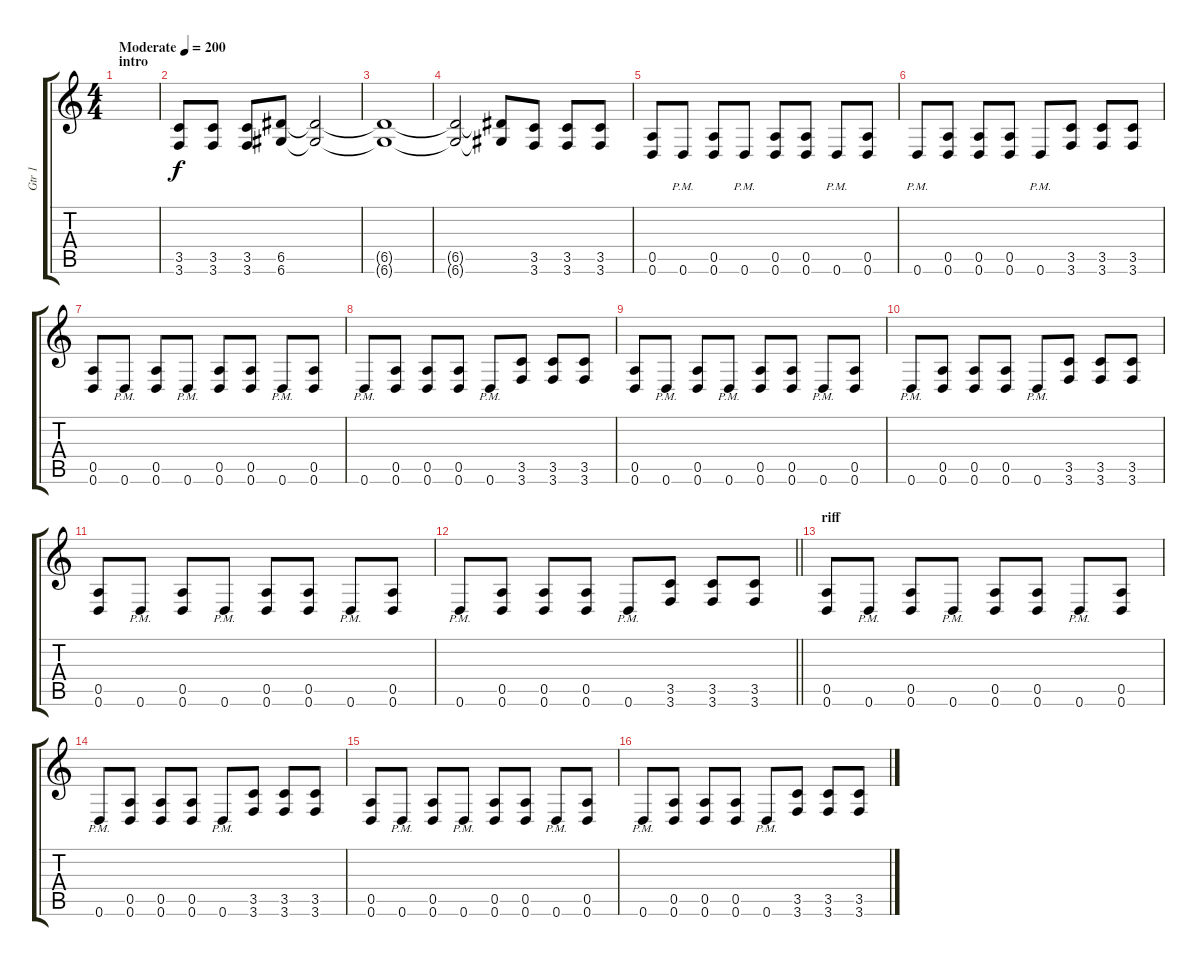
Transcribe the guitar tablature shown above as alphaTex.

\track ("Gtr 1" "Gtr 1") {instrument distortionguitar}
\staff {score tabs}
\tuning (E4 B3 G3 D3 A2 D2) {hide}
\ts (4 4)
\section ("" "intro")
\tempo (200 "Moderate")
\clef g2
\ks c
|
(3.5 3.6).8 (3.5 3.6).8 (3.5 3.6).8 (6.5 6.6).8 (6.5{t} 6.6{t}).2 |
(6.5{t} 6.6{t}).1 |
(6.5{t} 6.6{t}).2 (6.5{t} 6.6{t}).8 (3.5 3.6).8 (3.5 3.6).8 (3.5 3.6).8 |
(0.5 0.6).8 0.6{pm}.8 (0.5 0.6).8 0.6{pm}.8 (0.5 0.6).8 (0.5 0.6).8 0.6{pm}.8 (0.5 0.6).8 |
0.6{pm}.8 (0.5 0.6).8 (0.5 0.6).8 (0.5 0.6).8 0.6{pm}.8 (3.5 3.6).8 (3.5 3.6).8 (3.5 3.6).8 |
(0.5 0.6).8 0.6{pm}.8 (0.5 0.6).8 0.6{pm}.8 (0.5 0.6).8 (0.5 0.6).8 0.6{pm}.8 (0.5 0.6).8 |
0.6{pm}.8 (0.5 0.6).8 (0.5 0.6).8 (0.5 0.6).8 0.6{pm}.8 (3.5 3.6).8 (3.5 3.6).8 (3.5 3.6).8 |
(0.5 0.6).8 0.6{pm}.8 (0.5 0.6).8 0.6{pm}.8 (0.5 0.6).8 (0.5 0.6).8 0.6{pm}.8 (0.5 0.6).8 |
0.6{pm}.8 (0.5 0.6).8 (0.5 0.6).8 (0.5 0.6).8 0.6{pm}.8 (3.5 3.6).8 (3.5 3.6).8 (3.5 3.6).8 |
(0.5 0.6).8 0.6{pm}.8 (0.5 0.6).8 0.6{pm}.8 (0.5 0.6).8 (0.5 0.6).8 0.6{pm}.8 (0.5 0.6).8 |
\barLineRight lightlight
0.6{pm}.8 (0.5 0.6).8 (0.5 0.6).8 (0.5 0.6).8 0.6{pm}.8 (3.5 3.6).8 (3.5 3.6).8 (3.5 3.6).8 |
\section ("" "riff")
(0.5 0.6).8 0.6{pm}.8 (0.5 0.6).8 0.6{pm}.8 (0.5 0.6).8 (0.5 0.6).8 0.6{pm}.8 (0.5 0.6).8 |
0.6{pm}.8 (0.5 0.6).8 (0.5 0.6).8 (0.5 0.6).8 0.6{pm}.8 (3.5 3.6).8 (3.5 3.6).8 (3.5 3.6).8 |
(0.5 0.6).8 0.6{pm}.8 (0.5 0.6).8 0.6{pm}.8 (0.5 0.6).8 (0.5 0.6).8 0.6{pm}.8 (0.5 0.6).8 |
0.6{pm}.8 (0.5 0.6).8 (0.5 0.6).8 (0.5 0.6).8 0.6{pm}.8 (3.5 3.6).8 (3.5 3.6).8 (3.5 3.6).8
